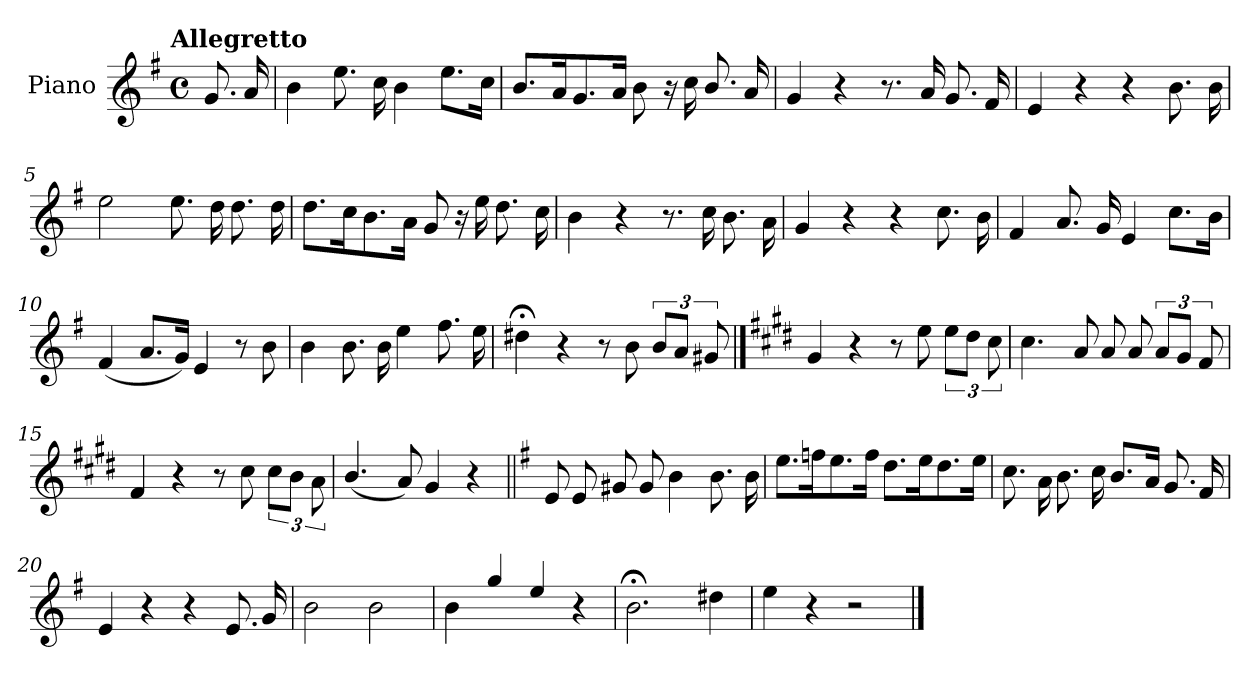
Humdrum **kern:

**kern
*part1
*staff1
*I"Piano
*I'Pno.
*clefG2
*k[f#]
!!LO:TX:omd:t=Allegretto
*M4/4
*met(c)
*MM116
=
8.g/
16a/
=1
4b\
8.ee\
16cc\
4b\
8.ee\L
16cc\Jk
=2
8.b/L
16a/k
8.g/
16a/Jk
8b\
16r
16cc\
8.b/
16a/
!!LO:LB:g=z
=3
4g/
4r
8.r
16a/
8.g/
16f#/
=4
4e/
4r
4r
8.b\
16b\
=5
2ee\
8.ee\
16dd\
8.dd\
16dd\
=6
8.dd\L
16cc\k
8.b\
16a\Jk
8g/
16r
16ee\
8.dd\
16cc\
!!LO:LB:g=z
=7
4b\
4r
8.r
16cc\
8.b\
16a\
=8
4g/
4r
4r
8.cc\
16b\
=9
4f#/
8.a/
16g/
4e/
8.cc\L
16b\Jk
=10
(<4f#/
8.a/L
16g/Jk)
4e/
8r
8b\
!!LO:LB:g=z
=11
4b\
8.b\
16b\
4ee\
8.ff#\
16ee\
=12
4dd#X;<\
4r
8r
8b\
12b/L
12a/J
12g#X/
==13
*k[f#c#g#d#]
4g#/
4r
8r
8ee\
12ee\L
12dd#\J
12cc#\
!!LO:LB:g=z
=14
4.cc#\
8a/
8a/
8a/
12a/L
12g#/J
12f#/
=15
4f#/
4r
8r
8cc#\
12cc#\L
12b\J
12a\
=16
(<4.b/
8a/)
4g#/
4r
=17||
*k[f#]
8e/
8e/
8g#X/
8g#/
4b\
8.b\
16b\
!!LO:LB:g=z
=18
8.ee\L
16ffn\k
8.ee\
16ff\Jk
8.dd\L
16ee\k
8.dd\
16ee\Jk
=19
8.cc\
16a\
8.b\
16cc\
8.b/L
16a/Jk
8.g/
16f#/
=20
4e/
4r
4r
8.e/
16g/
!!LO:LB:g=z
=21
2b\
2b\
=22
4b\
4gg/
4ee/
4r
=23
2.b;<\
4dd#X\
=24
4ee\
4r
2r
==
*-
